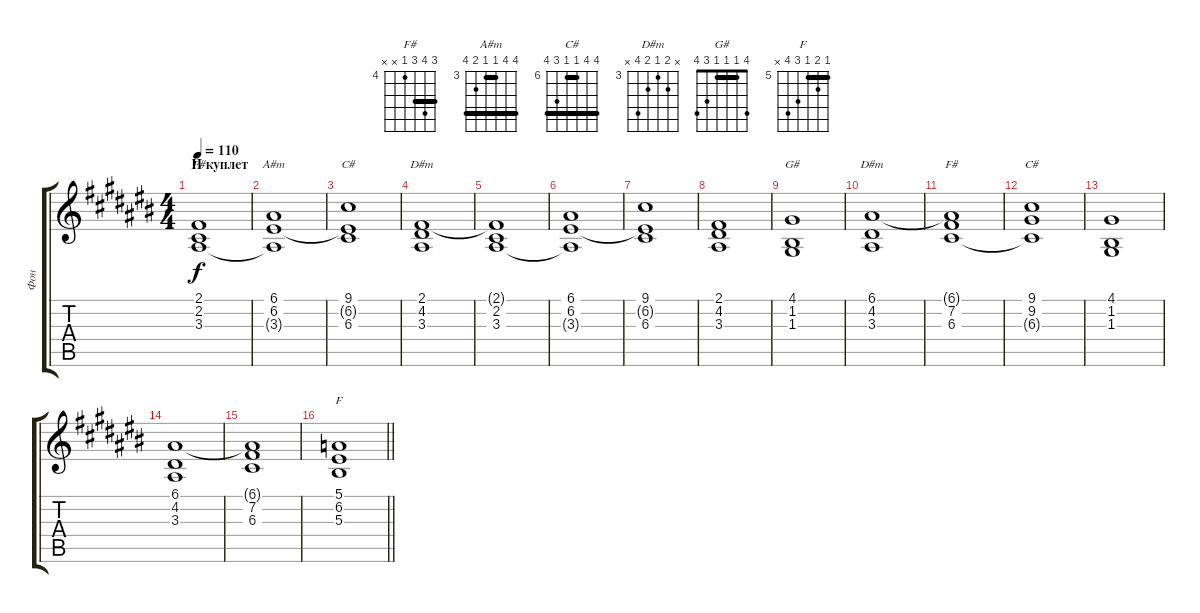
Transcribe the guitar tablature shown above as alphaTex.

\track ("Фон" "Фон") {instrument pad2warm}
\staff {score tabs}
\tuning (E4 B3 G3 D3 A2 E2) {hide}
\chord ("F#" 2 2 3 4 4 2) {barre 2}
\chord ("A#m" 6 6 3 3 4 6) {firstfret 3 barre (3 6)}
\chord ("C#" 9 6 6 6 8 9) {firstfret 6 barre 6}
\chord ("D#m" 2 4 3 1 x x)
\chord ("G#" 4 1 1 1 3 4) {barre 1}
\chord ("D#m" x 4 3 4 6 x) {firstfret 3}
\chord ("F#" 6 7 6 4 x x) {firstfret 4 barre 6}
\chord ("C#" 9 9 6 6 8 9) {firstfret 6 barre (6 9)}
\chord ("F" 5 6 5 7 8 x) {firstfret 5 barre 5}
\ts (4 4)
\section ("" "II куплет")
\tempo 110
\clef g2
\ks a#minor
(2.1 2.2 3.3).1{ch "F#" dy f} |
(6.1 6.2 3.3{t}).1{ch "A#m"} |
(9.1 6.2{t} 6.3).1{ch "C#"} |
(2.1 4.2 3.3).1{ch "D#m"} |
(2.1{t} 2.2 3.3).1 |
(6.1 6.2 3.3{t}).1 |
(9.1 6.2{t} 6.3).1 |
(2.1 4.2 3.3).1 |
(4.1 1.2 1.3).1{ch "G#"} |
(6.1 4.2 3.3).1{ch "D#m"} |
(6.1{t} 7.2 6.3).1{ch "F#"} |
(9.1 9.2 6.3{t}).1{ch "C#"} |
(4.1 1.2 1.3).1 |
(6.1 4.2 3.3).1 |
(6.1{t} 7.2 6.3).1 |
\barLineRight lightlight
(5.1 6.2 5.3).1{ch "F"}
